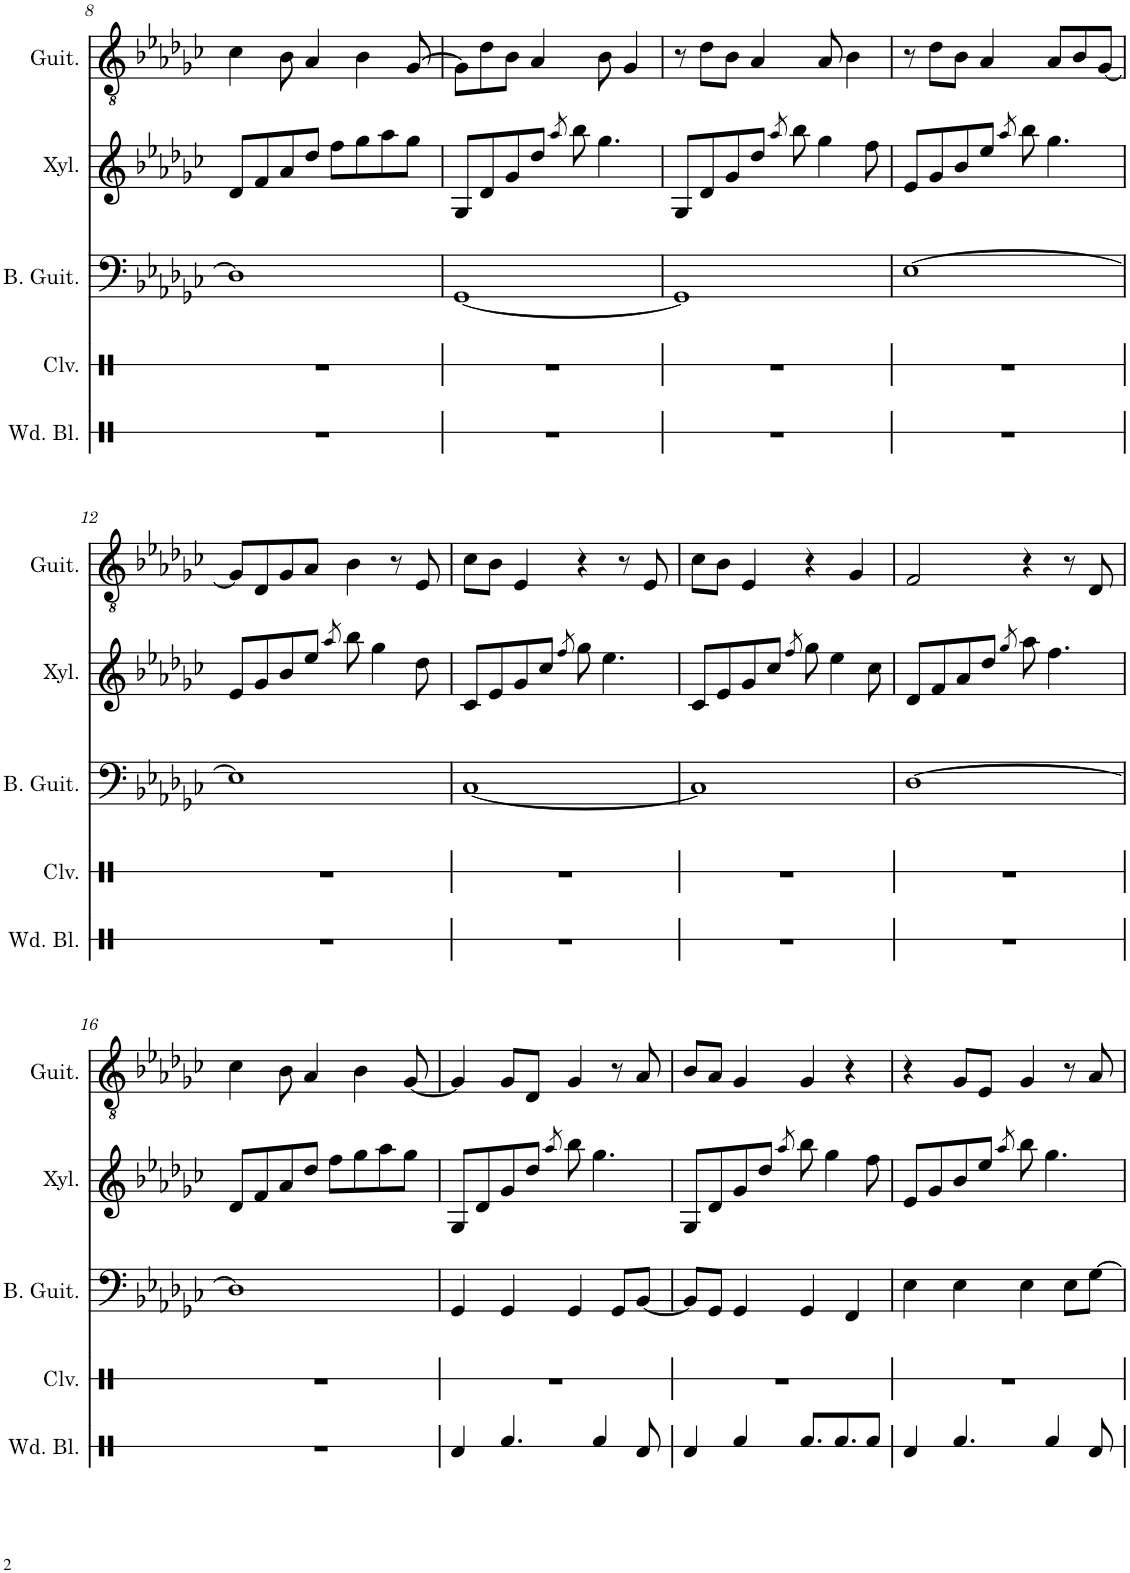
**kern	**kern	**kern	**kern	**kern
*part5	*part4	*part3	*part2	*part1
*staff5	*staff4	*staff3	*staff2	*staff1
*I"Wood Blocks	*I"Claves	*I"Bass Guitar	*I"Xylophone	*I"Acoustic Guitar
*I'Wd. Bl.	*I'Clv.	*I'B. Guit.	*I'Xyl.	*I'Guit.
!!LO:PB:g=z
*clefX	*clefX	*clefF4	*clefG2	*clefGv2
*	*	*Trd7c12	*Trd-7c-12	*
*k[]	*k[]	*k[b-e-a-d-g-c-]	*k[b-e-a-d-g-c-]	*k[b-e-a-d-g-c-]
*M4/4	*M4/4	*M4/4	*M4/4	*M4/4
=8	=8	=8	=8	=8
1r	1r	1D-]	8d-/L	4c-\
.	.	.	8f/	.
.	.	.	8a-/	8B-\
.	.	.	8dd-/J	4A-/
.	.	.	8ff\L	.
.	.	.	8gg-\	4B-\
.	.	.	8aa-\	.
.	.	.	8gg-\J	[8G-/
=9	=9	=9	=9	=9
1r	1r	[1GG-	8G-/L	8G-\L]
.	.	.	8d-/	8d-\
.	.	.	8g-/	8B-\J
.	.	.	8dd-/J	4A-/
.	.	.	8qaa-/	.
.	.	.	8bb-\	.
.	.	.	4.gg-\	8B-\
.	.	.	.	4G-/
=10	=10	=10	=10	=10
1r	1r	1GG-]	8G-/L	8r
.	.	.	8d-/	8d-\L
.	.	.	8g-/	8B-\J
.	.	.	8dd-/J	4A-/
.	.	.	8qaa-/	.
.	.	.	8bb-\	.
.	.	.	4gg-\	8A-/
.	.	.	.	4B-\
.	.	.	8ff\	.
=11	=11	=11	=11	=11
1r	1r	[1E-	8e-/L	8r
.	.	.	8g-/	8d-\L
.	.	.	8b-/	8B-\J
.	.	.	8ee-/J	4A-/
.	.	.	8qaa-/	.
.	.	.	8bb-\	.
.	.	.	4.gg-\	8A-/L
.	.	.	.	8B-/
.	.	.	.	[8G-/J
!!LO:LB:g=z
=12	=12	=12	=12	=12
1r	1r	1E-]	8e-/L	8G-/L]
.	.	.	8g-/	8D-/
.	.	.	8b-/	8G-/
.	.	.	8ee-/J	8A-/J
.	.	.	8qaa-/	.
.	.	.	8bb-\	4B-\
.	.	.	4gg-\	.
.	.	.	.	8r
.	.	.	8dd-\	8E-/
=13	=13	=13	=13	=13
1r	1r	[1C-	8c-/L	8c-\L
.	.	.	8e-/	8B-\J
.	.	.	8g-/	4E-/
.	.	.	8cc-/J	.
.	.	.	8qff/	.
.	.	.	8gg-\	4r
.	.	.	4.ee-\	.
.	.	.	.	8r
.	.	.	.	8E-/
=14	=14	=14	=14	=14
1r	1r	1C-]	8c-/L	8c-\L
.	.	.	8e-/	8B-\J
.	.	.	8g-/	4E-/
.	.	.	8cc-/J	.
.	.	.	8qff/	.
.	.	.	8gg-\	4r
.	.	.	4ee-\	.
.	.	.	.	4G-/
.	.	.	8cc-\	.
=15	=15	=15	=15	=15
1r	1r	[1D-	8d-/L	2F/
.	.	.	8f/	.
.	.	.	8a-/	.
.	.	.	8dd-/J	.
.	.	.	8qgg-/	.
.	.	.	8aa-\	4r
.	.	.	4.ff\	.
.	.	.	.	8r
.	.	.	.	8D-/
!!LO:LB:g=z
=16	=16	=16	=16	=16
1r	1r	1D-]	8d-/L	4c-\
.	.	.	8f/	.
.	.	.	8a-/	8B-\
.	.	.	8dd-/J	4A-/
.	.	.	8ff\L	.
.	.	.	8gg-\	4B-\
.	.	.	8aa-\	.
.	.	.	8gg-\J	[8G-/
=17	=17	=17	=17	=17
4Rd/	1r	4GG-/	8G-/L	4G-/]
.	.	.	8d-/	.
4.Rf/	.	4GG-/	8g-/	8G-/L
.	.	.	8dd-/J	8D-/J
.	.	.	8qaa-/	.
.	.	4GG-/	8bb-\	4G-/
4Rf/	.	.	4.gg-\	.
.	.	8GG-/L	.	8r
8Rd/	.	[8BB-/J	.	8A-/
=18	=18	=18	=18	=18
4Rd/	1r	8BB-/L]	8G-/L	8B-/L
.	.	8GG-/J	8d-/	8A-/J
4Rf/	.	4GG-/	8g-/	4G-/
.	.	.	8dd-/J	.
.	.	.	8qaa-/	.
8.Rf/L	.	4GG-/	8bb-\	4G-/
.	.	.	4gg-\	.
8.Rf/	.	.	.	.
.	.	4FF/	.	4r
8Rf/J	.	.	8ff\	.
=19	=19	=19	=19	=19
4Rd/	1r	4E-\	8e-/L	4r
.	.	.	8g-/	.
4.Rf/	.	4E-\	8b-/	8G-/L
.	.	.	8ee-/J	8E-/J
.	.	.	8qaa-/	.
.	.	4E-\	8bb-\	4G-/
4Rf/	.	.	4.gg-\	.
.	.	8E-\L	.	8r
8Rd/	.	[8G-\J	.	8A-/
=	=	=	=	=
*-	*-	*-	*-	*-
